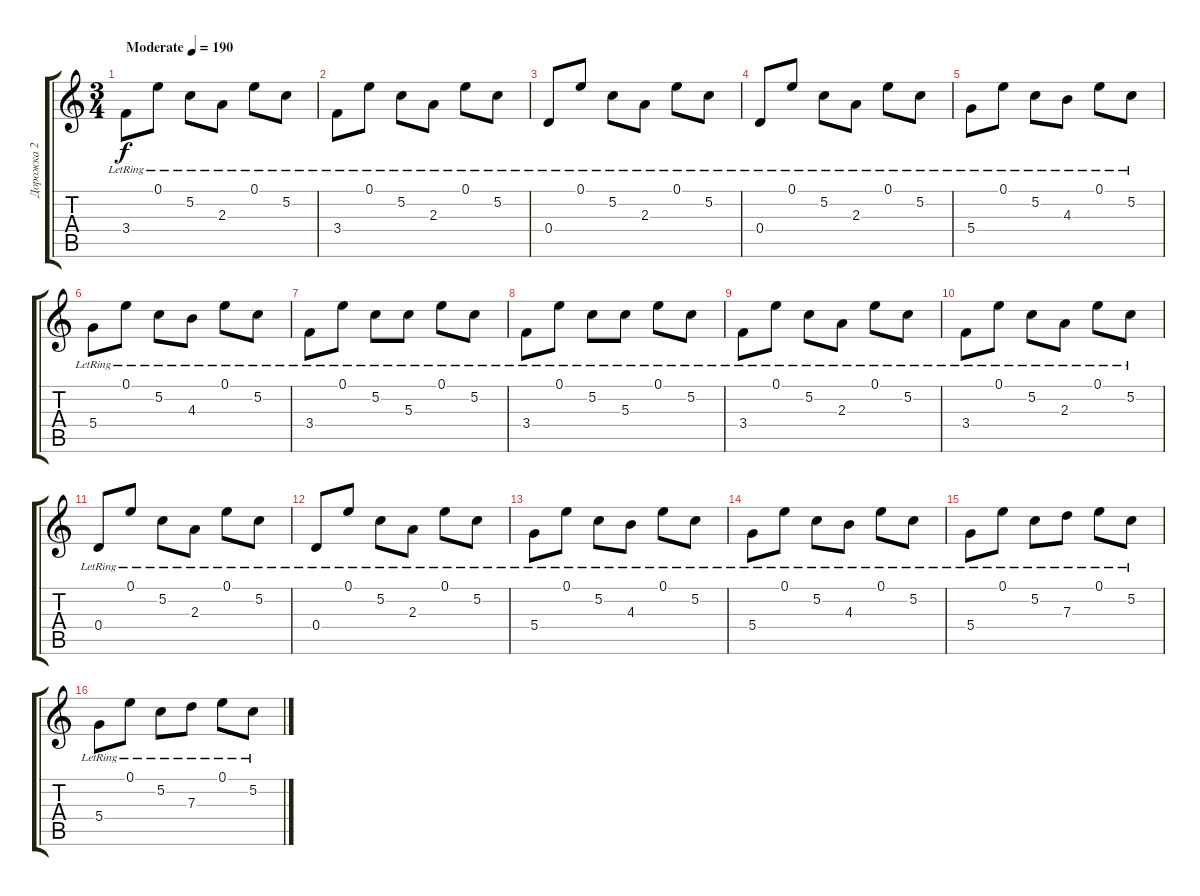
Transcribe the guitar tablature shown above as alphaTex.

\track ("Дорожка 2" "Дорожка 2") {instrument acousticguitarnylon}
\staff {score tabs}
\tuning (E4 G3 G3 D3 A2 E2) {hide}
\ts (3 4)
\tempo (190 "Moderate")
\clef g2
\ks c
3.4{lr}.8{dy f instrument acousticguitarnylon} 0.1{lr}.8 5.2{lr}.8 2.3{lr}.8 0.1{lr}.8 5.2{lr}.8 |
3.4{lr}.8 0.1{lr}.8 5.2{lr}.8 2.3{lr}.8 0.1{lr}.8 5.2{lr}.8 |
0.4{lr}.8 0.1{lr}.8 5.2{lr}.8 2.3{lr}.8 0.1{lr}.8 5.2{lr}.8 |
0.4{lr}.8 0.1{lr}.8 5.2{lr}.8 2.3{lr}.8 0.1{lr}.8 5.2{lr}.8 |
5.4{lr}.8 0.1{lr}.8 5.2{lr}.8 4.3{lr}.8 0.1{lr}.8 5.2{lr}.8 |
5.4{lr}.8 0.1{lr}.8 5.2{lr}.8 4.3{lr}.8 0.1{lr}.8 5.2{lr}.8 |
3.4{lr}.8 0.1{lr}.8 5.2{lr}.8 5.3{lr}.8 0.1{lr}.8 5.2{lr}.8 |
3.4{lr}.8 0.1{lr}.8 5.2{lr}.8 5.3{lr}.8 0.1{lr}.8 5.2{lr}.8 |
3.4{lr}.8 0.1{lr}.8 5.2{lr}.8 2.3{lr}.8 0.1{lr}.8 5.2{lr}.8 |
3.4{lr}.8 0.1{lr}.8 5.2{lr}.8 2.3{lr}.8 0.1{lr}.8 5.2{lr}.8 |
0.4{lr}.8 0.1{lr}.8 5.2{lr}.8 2.3{lr}.8 0.1{lr}.8 5.2{lr}.8 |
0.4{lr}.8 0.1{lr}.8 5.2{lr}.8 2.3{lr}.8 0.1{lr}.8 5.2{lr}.8 |
5.4{lr}.8 0.1{lr}.8 5.2{lr}.8 4.3{lr}.8 0.1{lr}.8 5.2{lr}.8 |
5.4{lr}.8 0.1{lr}.8 5.2{lr}.8 4.3{lr}.8 0.1{lr}.8 5.2{lr}.8 |
5.4{lr}.8 0.1{lr}.8 5.2{lr}.8 7.3{lr}.8 0.1{lr}.8 5.2{lr}.8 |
5.4{lr}.8 0.1{lr}.8 5.2{lr}.8 7.3{lr}.8 0.1{lr}.8 5.2{lr}.8
